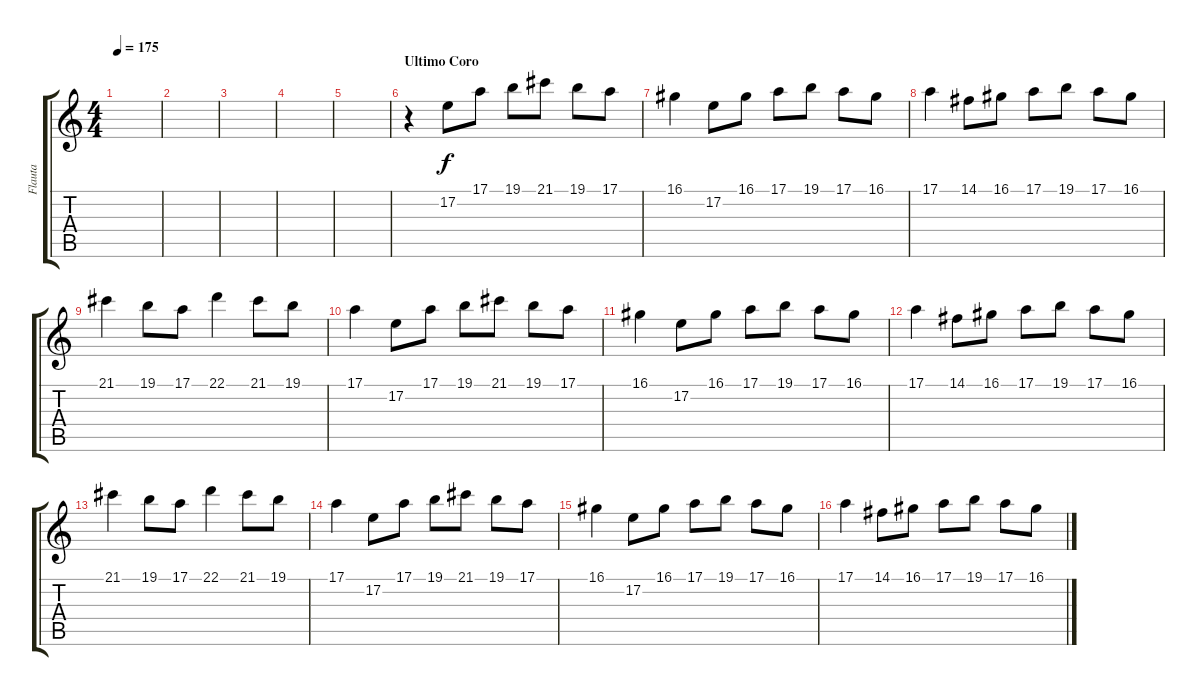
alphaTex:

\track ("Flauta" "Flauta") {instrument flute}
\staff {score tabs}
\tuning (E4 B3 G3 D3 A2 E2) {hide}
\ts (4 4)
\tempo 175
\clef g2
\ks c
|
|
|
|
|
\section ("" "Ultimo Coro")
r.4{volume 12} 17.2.8 17.1.8 19.1.8 21.1.8 19.1.8 17.1.8 |
16.1.4 17.2.8 16.1.8 17.1.8 19.1.8 17.1.8 16.1.8 |
17.1.4 14.1.8 16.1.8 17.1.8 19.1.8 17.1.8 16.1.8 |
21.1.4 19.1.8 17.1.8 22.1.4 21.1.8 19.1.8 |
17.1.4{volume 12} 17.2.8 17.1.8 19.1.8 21.1.8 19.1.8 17.1.8 |
16.1.4 17.2.8 16.1.8 17.1.8 19.1.8 17.1.8 16.1.8 |
17.1.4 14.1.8 16.1.8 17.1.8 19.1.8 17.1.8 16.1.8 |
21.1.4 19.1.8 17.1.8 22.1.4 21.1.8 19.1.8 |
17.1.4{volume 12} 17.2.8 17.1.8 19.1.8 21.1.8 19.1.8 17.1.8 |
16.1.4 17.2.8 16.1.8 17.1.8 19.1.8 17.1.8 16.1.8 |
17.1.4 14.1.8 16.1.8 17.1.8 19.1.8 17.1.8 16.1.8
